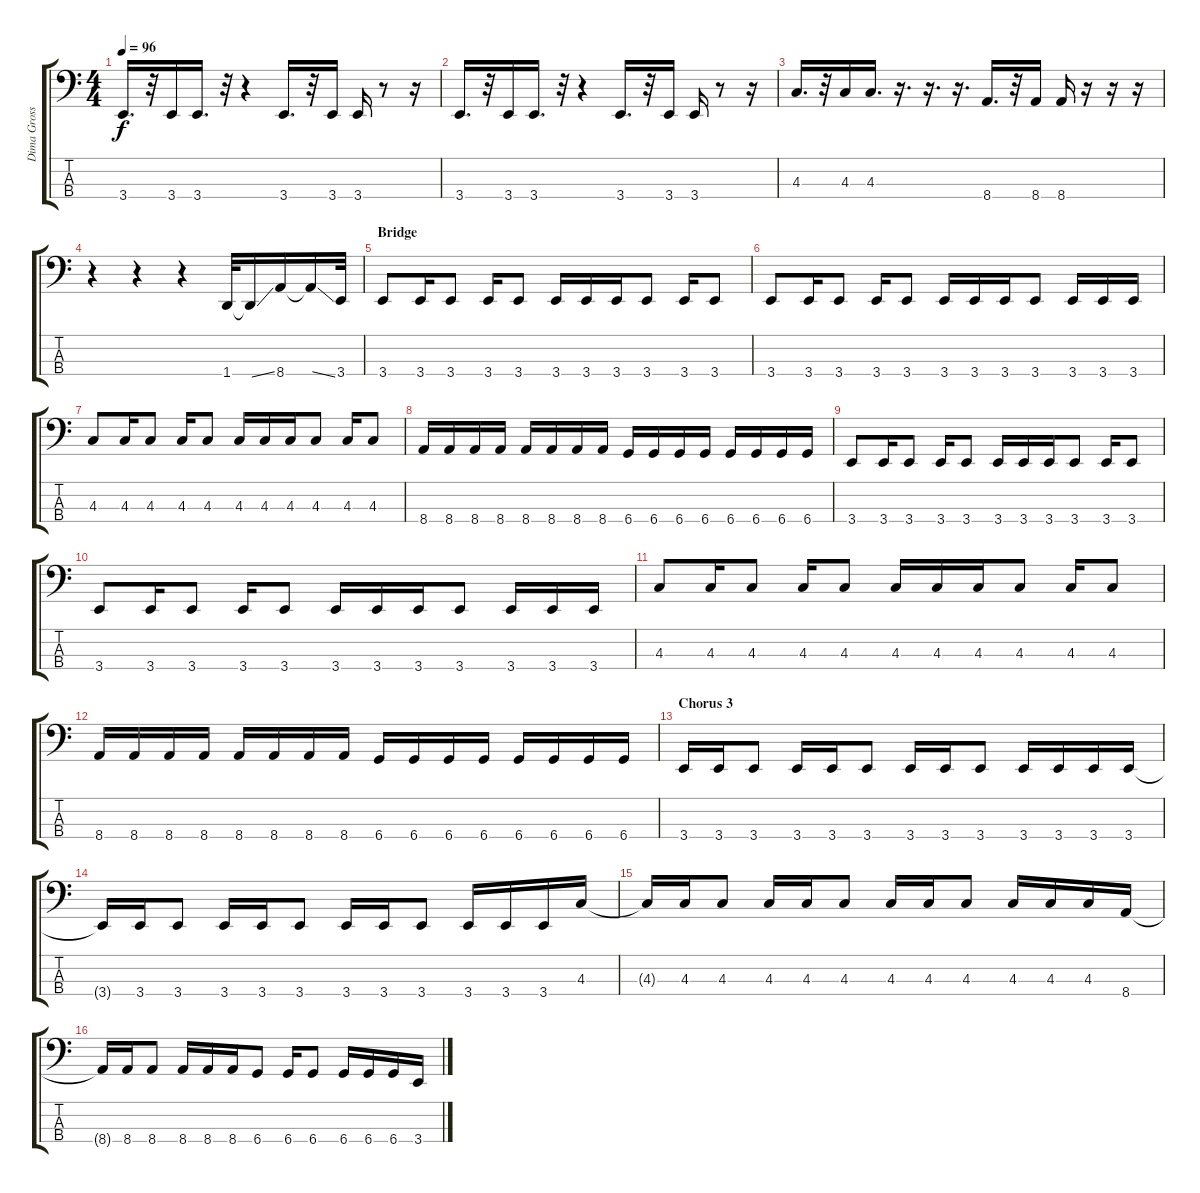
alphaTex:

\track ("Dima Grossman" "Dima Gross") {instrument electricbassfinger}
\staff {score tabs}
\tuning (Gb2 Db2 Ab1 Db1) {hide}
\ts (4 4)
\tempo 96
\clef f4
\ks c
3.4.16{d dy f} r.32 3.4.16 3.4.16{d} r.32 r.4 3.4.16{d} r.32 3.4.16 3.4.16 r.8 r.16 |
3.4.16{d} r.32 3.4.16 3.4.16{d} r.32 r.4 3.4.16{d} r.32 3.4.16 3.4.16 r.8 r.16 |
4.3.16{d} r.32 4.3.16 4.3.16{d} r.16{d} r.16{d} r.16{d} 8.4.16{d} r.32 8.4.16 8.4.16 r.16 r.16 r.16 |
r.4 r.4 r.4 1.4.32 1.4{ss t}.16 8.4.16 8.4{ss t}.16 3.4.32 |
\section ("" "Bridge")
3.4.8 3.4.16 3.4.8 3.4.16 3.4.8 3.4.16 3.4.16 3.4.16 3.4.8 3.4.16 3.4.8 |
3.4.8 3.4.16 3.4.8 3.4.16 3.4.8 3.4.16 3.4.16 3.4.16 3.4.8 3.4.16 3.4.16 3.4.16 |
4.3.8 4.3.16 4.3.8 4.3.16 4.3.8 4.3.16 4.3.16 4.3.16 4.3.8 4.3.16 4.3.8 |
8.4.16 8.4.16 8.4.16 8.4.16 8.4.16 8.4.16 8.4.16 8.4.16 6.4.16 6.4.16 6.4.16 6.4.16 6.4.16 6.4.16 6.4.16 6.4.16 |
3.4.8 3.4.16 3.4.8 3.4.16 3.4.8 3.4.16 3.4.16 3.4.16 3.4.8 3.4.16 3.4.8 |
3.4.8 3.4.16 3.4.8 3.4.16 3.4.8 3.4.16 3.4.16 3.4.16 3.4.8 3.4.16 3.4.16 3.4.16 |
4.3.8 4.3.16 4.3.8 4.3.16 4.3.8 4.3.16 4.3.16 4.3.16 4.3.8 4.3.16 4.3.8 |
8.4.16 8.4.16 8.4.16 8.4.16 8.4.16 8.4.16 8.4.16 8.4.16 6.4.16 6.4.16 6.4.16 6.4.16 6.4.16 6.4.16 6.4.16 6.4.16 |
\section ("" "Chorus 3")
3.4.16 3.4.16 3.4.8 3.4.16 3.4.16 3.4.8 3.4.16 3.4.16 3.4.8 3.4.16 3.4.16 3.4.16 3.4.16 |
3.4{t}.16 3.4.16 3.4.8 3.4.16 3.4.16 3.4.8 3.4.16 3.4.16 3.4.8 3.4.16 3.4.16 3.4.16 4.3.16 |
4.3{t}.16 4.3.16 4.3.8 4.3.16 4.3.16 4.3.8 4.3.16 4.3.16 4.3.8 4.3.16 4.3.16 4.3.16 8.4.16 |
8.4{t}.16 8.4.16 8.4.8 8.4.16 8.4.16 8.4.16 6.4.8 6.4.16 6.4.8 6.4.16 6.4.16 6.4.16 3.4.16
